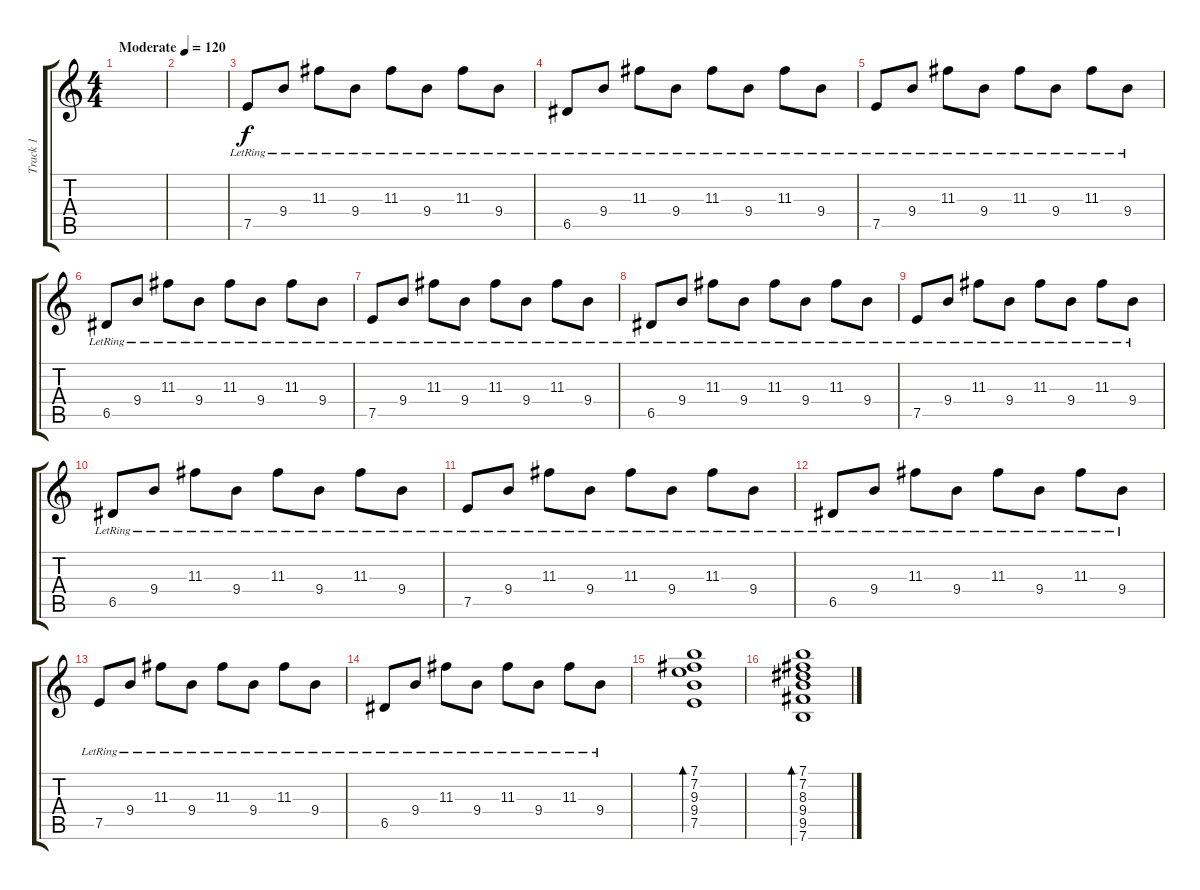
\track ("Track 1" "Track 1") {instrument electricguitarjazz}
\staff {score tabs}
\tuning (E4 B3 G3 D3 A2 E2) {hide}
\ts (4 4)
\tempo (120 "Moderate")
\clef g2
\ks c
|
|
7.5{lr}.8 9.4{lr}.8 11.3{lr}.8 9.4{lr}.8 11.3{lr}.8 9.4{lr}.8 11.3{lr}.8 9.4{lr}.8 |
6.5{lr}.8 9.4{lr}.8 11.3{lr}.8 9.4{lr}.8 11.3{lr}.8 9.4{lr}.8 11.3{lr}.8 9.4{lr}.8 |
7.5{lr}.8 9.4{lr}.8 11.3{lr}.8 9.4{lr}.8 11.3{lr}.8 9.4{lr}.8 11.3{lr}.8 9.4{lr}.8 |
6.5{lr}.8 9.4{lr}.8 11.3{lr}.8 9.4{lr}.8 11.3{lr}.8 9.4{lr}.8 11.3{lr}.8 9.4{lr}.8 |
7.5{lr}.8 9.4{lr}.8 11.3{lr}.8 9.4{lr}.8 11.3{lr}.8 9.4{lr}.8 11.3{lr}.8 9.4{lr}.8 |
6.5{lr}.8 9.4{lr}.8 11.3{lr}.8 9.4{lr}.8 11.3{lr}.8 9.4{lr}.8 11.3{lr}.8 9.4{lr}.8 |
7.5{lr}.8 9.4{lr}.8 11.3{lr}.8 9.4{lr}.8 11.3{lr}.8 9.4{lr}.8 11.3{lr}.8 9.4{lr}.8 |
6.5{lr}.8 9.4{lr}.8 11.3{lr}.8 9.4{lr}.8 11.3{lr}.8 9.4{lr}.8 11.3{lr}.8 9.4{lr}.8 |
7.5{lr}.8 9.4{lr}.8 11.3{lr}.8 9.4{lr}.8 11.3{lr}.8 9.4{lr}.8 11.3{lr}.8 9.4{lr}.8 |
6.5{lr}.8 9.4{lr}.8 11.3{lr}.8 9.4{lr}.8 11.3{lr}.8 9.4{lr}.8 11.3{lr}.8 9.4{lr}.8 |
7.5{lr}.8 9.4{lr}.8 11.3{lr}.8 9.4{lr}.8 11.3{lr}.8 9.4{lr}.8 11.3{lr}.8 9.4{lr}.8 |
6.5{lr}.8 9.4{lr}.8 11.3{lr}.8 9.4{lr}.8 11.3{lr}.8 9.4{lr}.8 11.3{lr}.8 9.4{lr}.8 |
(7.1 7.2 9.3 9.4 7.5).1{bd 480} |
(7.1 7.2 8.3 9.4 9.5 7.6).1{bd 480}
